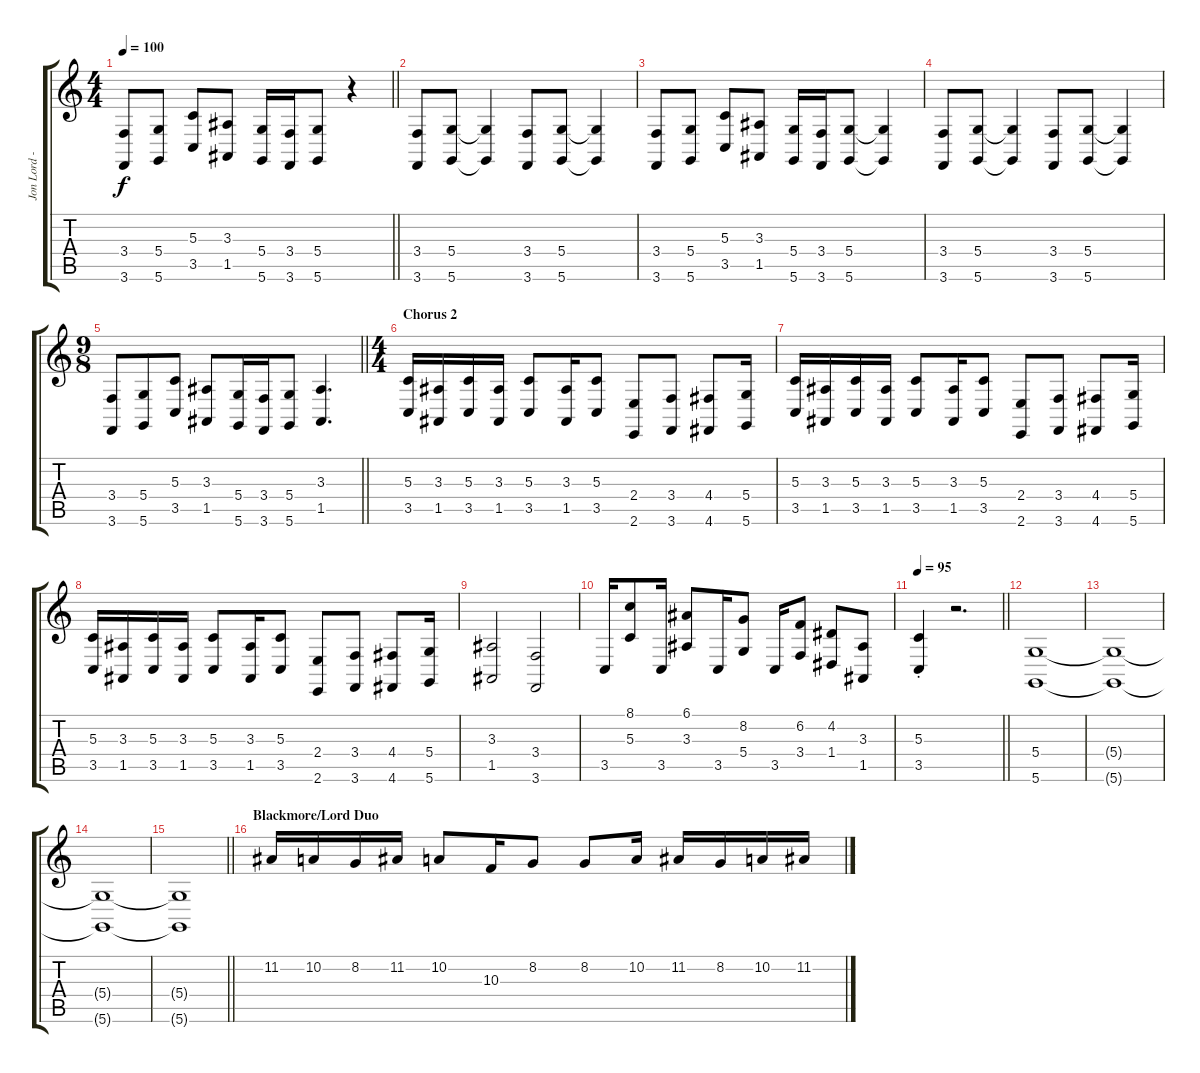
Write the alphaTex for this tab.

\track ("Jon Lord - Organ" "Jon Lord -") {instrument drawbarorgan}
\staff {score tabs}
\tuning (E4 B3 G3 D3 A2 D2) {hide}
\ts (4 4)
\tempo 100
\clef g2
\barLineRight lightlight
\ks c
(3.4 3.6).8{dy f} (5.4 5.6).8 (5.3 3.5).8 (3.3 1.5).8 (5.4 5.6).16 (3.4 3.6).16 (5.4 5.6).8 r.4 |
(3.4 3.6).8 (5.4 5.6).8 (5.4{t} 5.6{t}).4 (3.4 3.6).8 (5.4 5.6).8 (5.4{t} 5.6{t}).4 |
(3.4 3.6).8 (5.4 5.6).8 (5.3 3.5).8 (3.3 1.5).8 (5.4 5.6).16 (3.4 3.6).16 (5.4 5.6).8 (5.4{t} 5.6{t}).4 |
(3.4 3.6).8 (5.4 5.6).8 (5.4{t} 5.6{t}).4 (3.4 3.6).8 (5.4 5.6).8 (5.4{t} 5.6{t}).4 |
\ts (9 8)
\barLineRight lightlight
(3.4 3.6).8 (5.4 5.6).8 (5.3 3.5).8 (3.3 1.5).8 (5.4 5.6).16 (3.4 3.6).16 (5.4 5.6).8 (3.3 1.5).4{d} |
\ts (4 4)
\section ("" "Chorus 2")
(5.3 3.5).16 (3.3 1.5).16 (5.3 3.5).16 (3.3 1.5).16 (5.3 3.5).8 (3.3 1.5).16 (5.3 3.5).8 (2.4 2.6).8 (3.4 3.6).8 (4.4 4.6).8 (5.4 5.6).16 |
(5.3 3.5).16 (3.3 1.5).16 (5.3 3.5).16 (3.3 1.5).16 (5.3 3.5).8 (3.3 1.5).16 (5.3 3.5).8 (2.4 2.6).8 (3.4 3.6).8 (4.4 4.6).8 (5.4 5.6).16 |
(5.3 3.5).16 (3.3 1.5).16 (5.3 3.5).16 (3.3 1.5).16 (5.3 3.5).8 (3.3 1.5).16 (5.3 3.5).8 (2.4 2.6).8 (3.4 3.6).8 (4.4 4.6).8 (5.4 5.6).16 |
(3.3 1.5).2 (3.4 3.6).2 |
3.5.16 (8.1 5.3).8 3.5.16 (6.1 3.3).8 3.5.16 (8.2 5.4).8 3.5.16 (6.2 3.4).8 (4.2 1.4).8 (3.3 1.5).8 |
\tempo 95
\barLineRight lightlight
(5.3{st} 3.5{st}).4 r.2{d} |
(5.4 5.6).1 |
(5.4{t} 5.6{t}).1 |
(5.4{t} 5.6{t}).1 |
\barLineRight lightlight
(5.4{t} 5.6{t}).1 |
\section ("" "Blackmore/Lord Duo")
11.2.16 10.2.16 8.2.16 11.2.16 10.2.8 10.3.16 8.2.8 8.2.8 10.2.16 11.2.16 8.2.16 10.2.16 11.2.16
